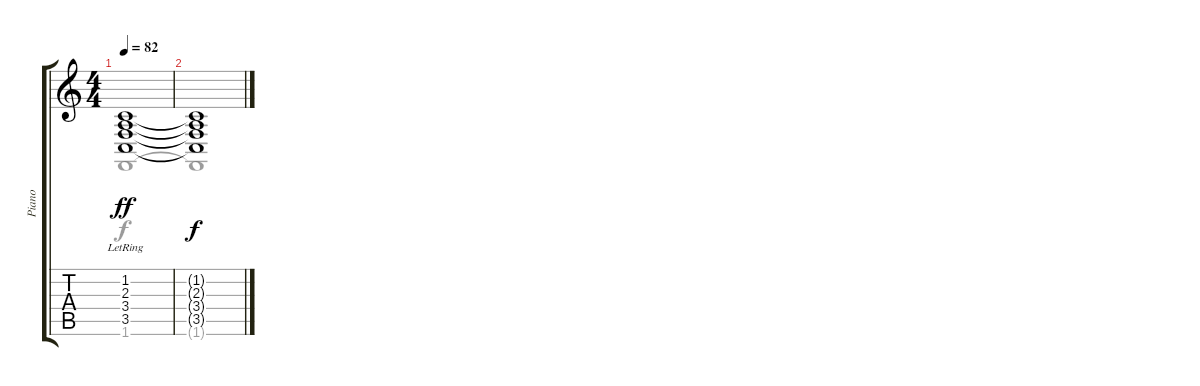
\track ("Piano" "Piano") {instrument acousticgrandpiano}
\staff {score tabs}
\tuning (E4 B3 G3 D3 A2 E2) {hide}
\voice
\ts (4 4)
\tempo 82
\clef g2
\ks c
(1.2 2.3 3.4{lr} 3.5{lr}).1{dy ff} |
(1.2{t} 2.3{t} 3.4{t} 3.5{t}).1{dy f}
\voice
\clef g2
\ottava regular
\simile none
\ks c
1.6.1{dy f} |
1.6{t}.1
